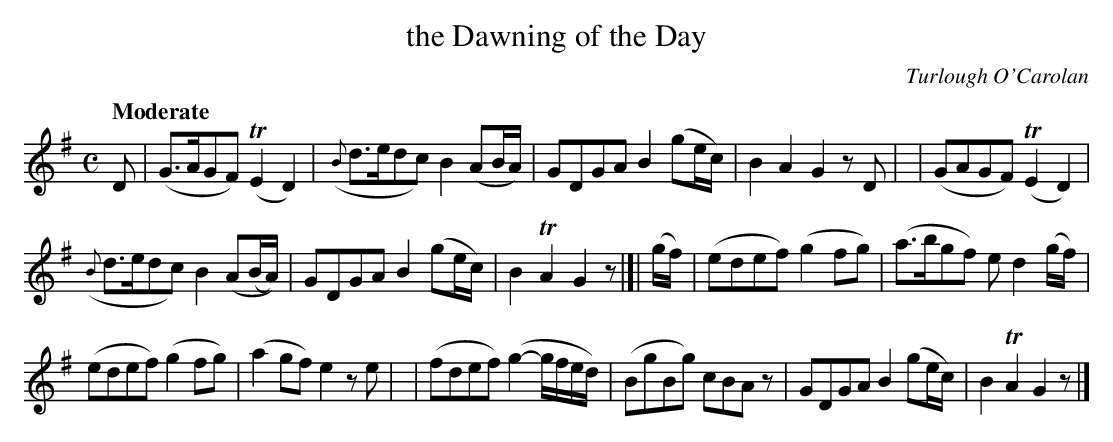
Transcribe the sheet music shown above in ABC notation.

X:1
T: the Dawning of the Day
C: Turlough O'Carolan
Q: "Moderate"
M: C
L: 1/8
K: G
D \
| (G>AGF) (TE2D2) | ({B}d>edc) B2(AB/A/) | GDGA B2(ge/c/) | B2A2 G2zD |\
| (GAGF)  (TE2D2) |
                    ({B}d>edc) B2(A(B/A/)) | GDGA B2(ge/c/) | B2TA2 G2z |[|\
(g/f/) \
| (edef) (g2fg) | (a>bgf) ed2(g/f/) |
                                      (edef) (g2fg) | (a2gf) e2ze |\
| (fdef) (g2-g/f/e/d/) | (BgBg) cBAz | GDGA B2(ge/c/) | B2TA2 G2z |]
